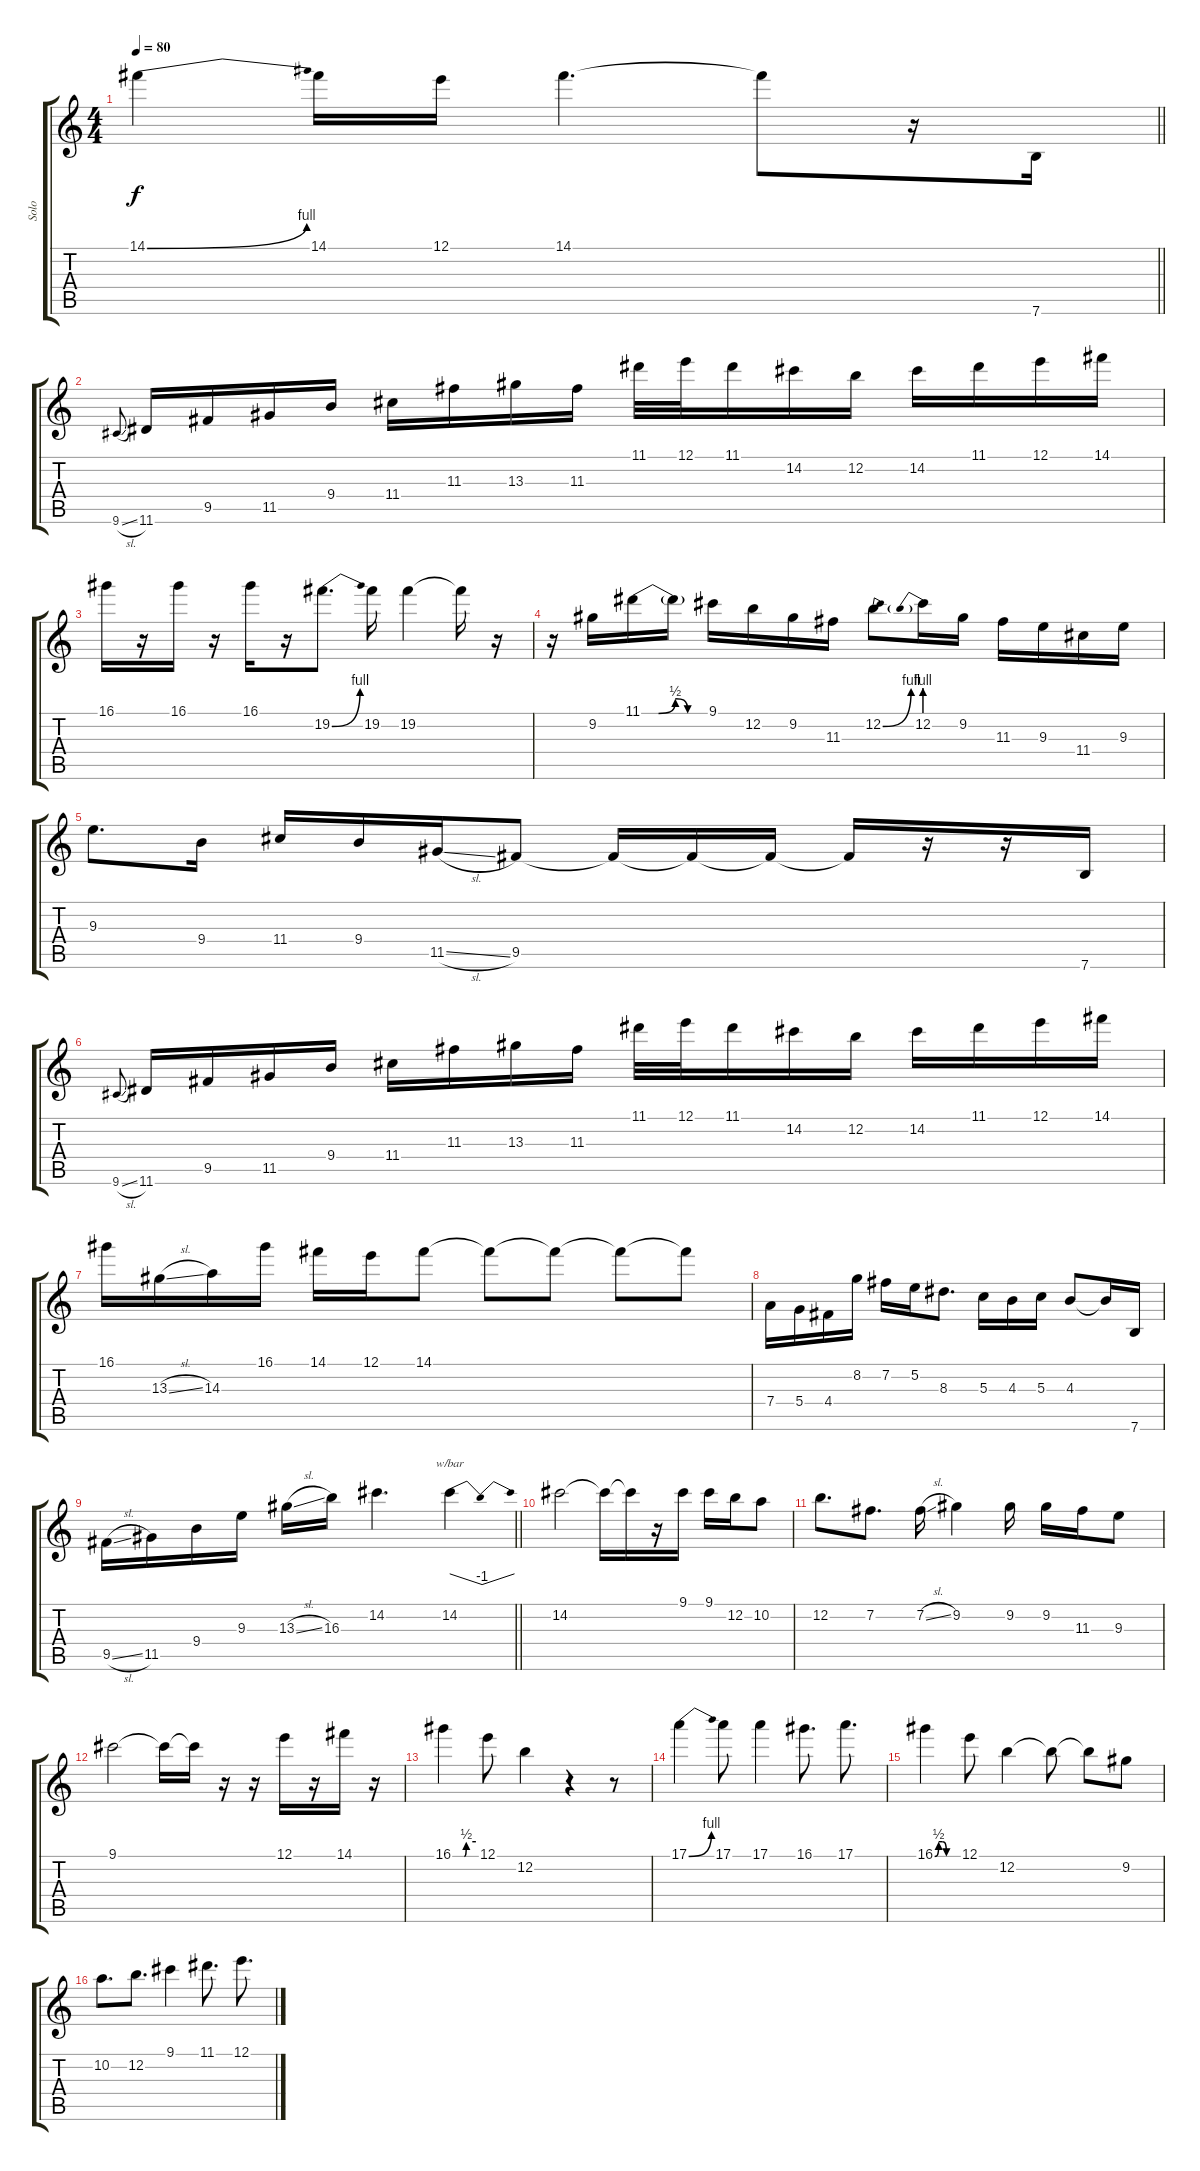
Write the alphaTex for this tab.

\track ("Solo" "Solo") {instrument distortionguitar}
\staff {score tabs}
\tuning (E4 B3 G3 D3 A2 E2) {hide}
\ts (4 4)
\tempo 80
\clef g2
\barLineRight lightlight
\ks c
14.1{be (bend 0 0 60 4)}.4{dy f} 14.1.16 12.1.16 14.1.4{d} 14.1{t}.8 r.16 7.6.16 |
9.6{sl}.8{gr onbeat} 11.6.16 9.5.16 11.5.16 9.4.16 11.4.16 11.3.16 13.3.16 11.3.16 11.1.32 12.1.32 11.1.16 14.2.16 12.2.16 14.2.16 11.1.16 12.1.16 14.1.16 |
16.1.16 r.16 16.1.16 r.16 16.1.16 r.16 19.2{be (bend 0 0 60 4)}.8{d} 19.2.16 19.2.4 19.2{t}.16 r.16 |
r.16 9.2.16 11.1{be (custom 0 0 15 0 30 2 41 0 60 0)}.16 11.1{t}.16 9.1.16 12.2.16 9.2.16 11.3.16 12.2{be (bend 0 0 60 4)}.8 12.2{be (prebend 0 4 60 4)}.16 9.2.16 11.3.16 9.3.16 11.4.16 9.3.16 |
9.3.8{d} 9.4.16 11.4.16 9.4.16 11.5{sl}.16 9.5.8 9.5{t}.16 9.5{t}.16 9.5{t}.16 9.5{t}.16 r.16 r.16 7.6.16 |
9.6{sl}.8{gr onbeat} 11.6.16 9.5.16 11.5.16 9.4.16 11.4.16 11.3.16 13.3.16 11.3.16 11.1.32 12.1.32 11.1.16 14.2.16 12.2.16 14.2.16 11.1.16 12.1.16 14.1.16 |
16.1.16 13.3{sl}.16 14.3.16 16.1.16 14.1.16 12.1.16 14.1.8 14.1{t}.8 14.1{t}.8 14.1{t}.8 14.1{t}.8 |
7.4.16 5.4.16 4.4.16 8.2.16 7.2.16 5.2.16 8.3.8{d} 5.3.16 4.3.16 5.3.16 4.3.8 4.3{t}.16 7.6.16 |
\barLineRight lightlight
9.5{sl}.16 11.5.16 9.4.16 9.3.16 13.3{sl}.16 16.3.16 14.2.4{d} 14.2.4{tbe (dip default 0 0 30 -4 60 0)} |
14.2.2 14.2{t}.16 14.2{t}.16 r.16 9.1.16 9.1.16 12.2.16 10.2.8 |
12.2.8{d} 7.2.8{d} 7.2{sl}.16 9.2.4 9.2.16 9.2.16 11.3.16 9.3.8 |
9.1.2 9.1{t}.16 9.1{t}.16 r.16 r.16 12.1.16 r.16 14.1.16 r.16 |
16.1{be (custom 0 0 15 0 30 0 35 2 60 2)}.4 12.1.8 12.2.4 r.4 r.8 |
17.1{be (bend 0 0 60 4)}.4 17.1.8 17.1.4 16.1.8{d} 17.1.8{d} |
16.1{be (custom 0 0 10 2 20 2 30 0 60 0)}.4 12.1.8 12.2.4 12.2{t}.8 12.2{t}.8 9.2.8 |
10.2.8{d} 12.2.8{d} 9.1.4 11.1.8{d} 12.1.8{d}
